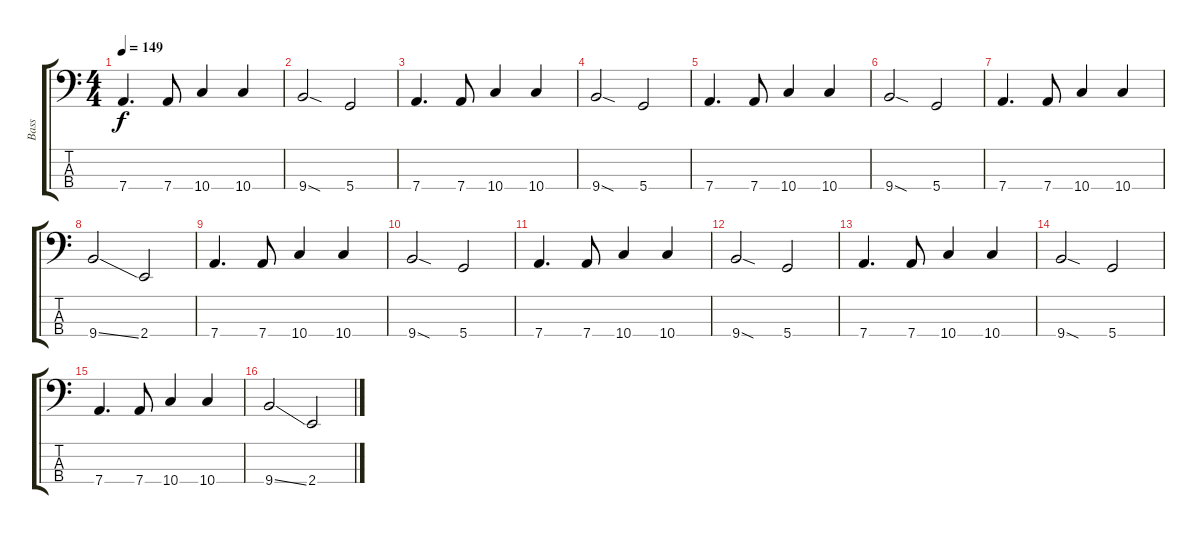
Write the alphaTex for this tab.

\track ("Bass" "Bass") {instrument electricbasspick}
\staff {score tabs}
\tuning (G2 D2 A1 D1) {hide}
\ts (4 4)
\tempo 149
\clef f4
\ks c
7.4.4{d dy f} 7.4.8 10.4.4 10.4.4 |
9.4{sod}.2 5.4.2 |
7.4.4{d} 7.4.8 10.4.4 10.4.4 |
9.4{sod}.2 5.4.2 |
7.4.4{d} 7.4.8 10.4.4 10.4.4 |
9.4{sod}.2 5.4.2 |
7.4.4{d} 7.4.8 10.4.4 10.4.4 |
9.4{ss}.2 2.4.2 |
7.4.4{d} 7.4.8 10.4.4 10.4.4 |
9.4{sod}.2 5.4.2 |
7.4.4{d} 7.4.8 10.4.4 10.4.4 |
9.4{sod}.2 5.4.2 |
7.4.4{d} 7.4.8 10.4.4 10.4.4 |
9.4{sod}.2 5.4.2 |
7.4.4{d} 7.4.8 10.4.4 10.4.4 |
9.4{ss}.2 2.4.2
